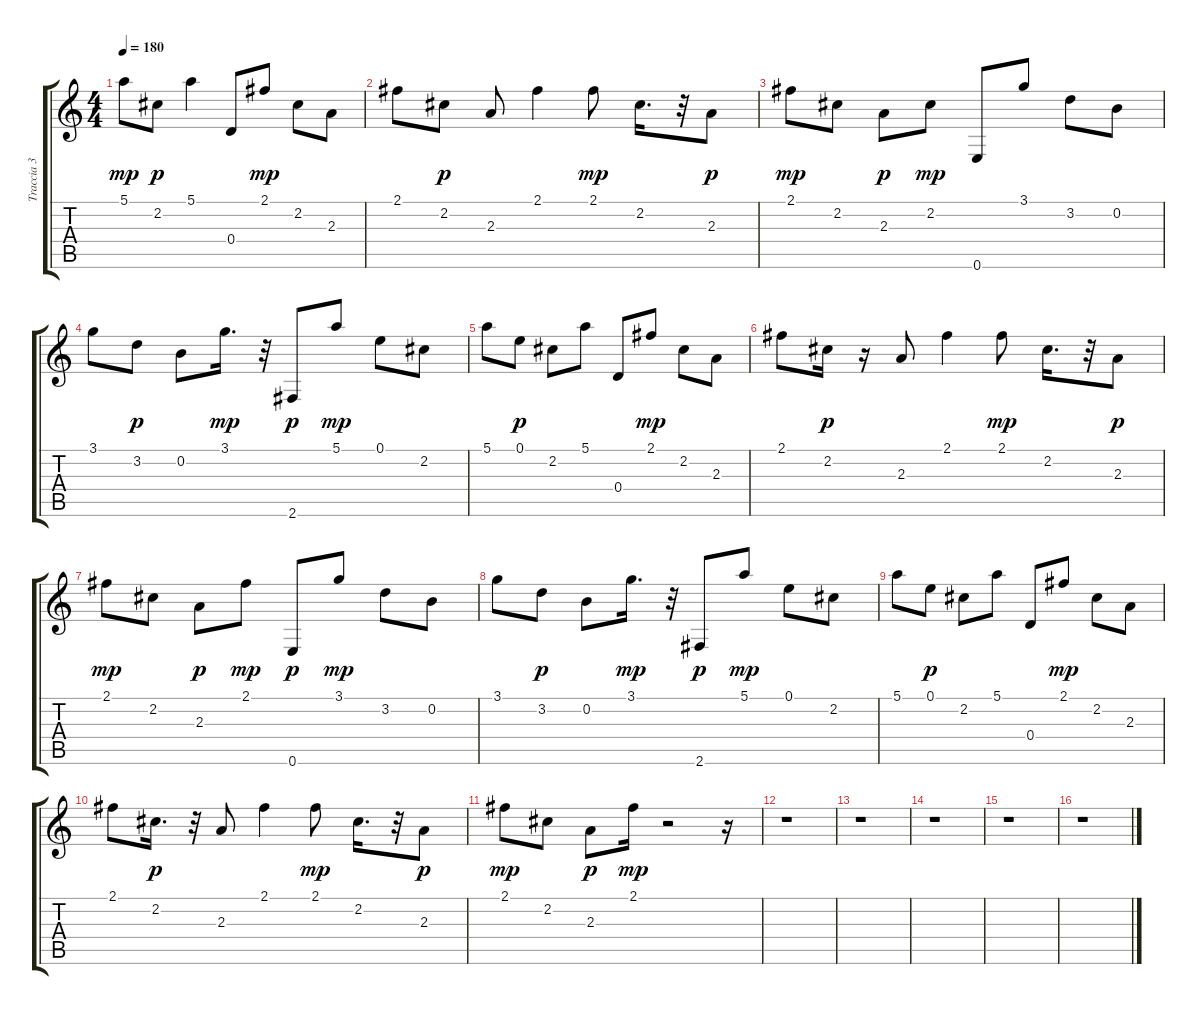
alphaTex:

\track ("Traccia 3" "Traccia 3") {instrument electricguitarclean}
\staff {score tabs}
\tuning (E4 B3 G3 D3 A2 E2) {hide}
\ts (4 4)
\tempo 180
\clef g2
\ks c
5.1.8{dy mp} 2.2.8{dy p} 5.1.4 0.4.8 2.1.8{dy mp} 2.2.8 2.3.8 |
2.1.8 2.2.8{dy p} 2.3.8 2.1.4 2.1.8{dy mp} 2.2.16{d} r.32 2.3.8{dy p} |
2.1.8{dy mp} 2.2.8 2.3.8{dy p} 2.2.8{dy mp} 0.6.8 3.1.8 3.2.8 0.2.8 |
3.1.8 3.2.8{dy p} 0.2.8 3.1.16{d dy mp} r.32 2.6.8{dy p} 5.1.8{dy mp} 0.1.8 2.2.8 |
5.1.8 0.1.8{dy p} 2.2.8 5.1.8 0.4.8 2.1.8{dy mp} 2.2.8 2.3.8 |
2.1.8 2.2.16{dy p} r.16 2.3.8 2.1.4 2.1.8{dy mp} 2.2.16{d} r.32 2.3.8{dy p} |
2.1.8{dy mp} 2.2.8 2.3.8{dy p} 2.1.8{dy mp} 0.6.8{dy p} 3.1.8{dy mp} 3.2.8 0.2.8 |
3.1.8 3.2.8{dy p} 0.2.8 3.1.16{d dy mp} r.32 2.6.8{dy p} 5.1.8{dy mp} 0.1.8 2.2.8 |
5.1.8 0.1.8{dy p} 2.2.8 5.1.8 0.4.8 2.1.8{dy mp} 2.2.8 2.3.8 |
2.1.8 2.2.16{d dy p} r.32 2.3.8 2.1.4 2.1.8{dy mp} 2.2.16{d} r.32 2.3.8{dy p} |
2.1.8{dy mp} 2.2.8 2.3.8{dy p} 2.1.16{dy mp} r.2 r.16 |
r.1 |
r.1 |
r.1 |
r.1 |
r.1
